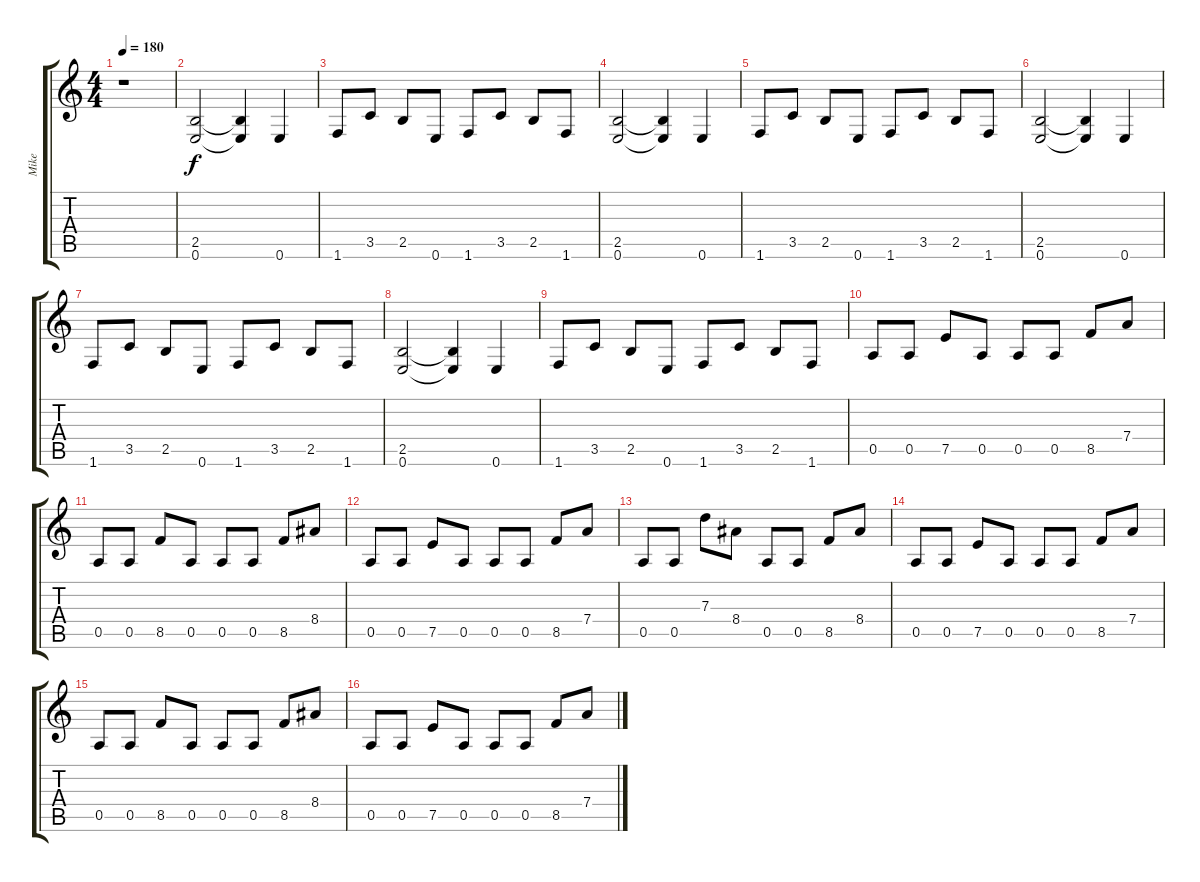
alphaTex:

\track ("Mike" "Mike") {instrument distortionguitar}
\staff {score tabs}
\tuning (E4 B3 G3 D3 A2 E2) {hide}
\ts (4 4)
\tempo 180
\clef g2
\ks c
r.1{dy f instrument distortionguitar} |
(2.5 0.6).2 (2.5{t} 0.6{t}).4 0.6.4 |
1.6.8 3.5.8 2.5.8 0.6.8 1.6.8 3.5.8 2.5.8 1.6.8 |
(2.5 0.6).2 (2.5{t} 0.6{t}).4 0.6.4 |
1.6.8 3.5.8 2.5.8 0.6.8 1.6.8 3.5.8 2.5.8 1.6.8 |
(2.5 0.6).2 (2.5{t} 0.6{t}).4 0.6.4 |
1.6.8 3.5.8 2.5.8 0.6.8 1.6.8 3.5.8 2.5.8 1.6.8 |
(2.5 0.6).2 (2.5{t} 0.6{t}).4 0.6.4 |
1.6.8 3.5.8 2.5.8 0.6.8 1.6.8 3.5.8 2.5.8 1.6.8 |
0.5.8 0.5.8 7.5.8 0.5.8 0.5.8 0.5.8 8.5.8 7.4.8 |
0.5.8 0.5.8 8.5.8 0.5.8 0.5.8 0.5.8 8.5.8 8.4.8 |
0.5.8 0.5.8 7.5.8 0.5.8 0.5.8 0.5.8 8.5.8 7.4.8 |
0.5.8 0.5.8 7.3.8 8.4.8 0.5.8 0.5.8 8.5.8 8.4.8 |
0.5.8 0.5.8 7.5.8 0.5.8 0.5.8 0.5.8 8.5.8 7.4.8 |
0.5.8 0.5.8 8.5.8 0.5.8 0.5.8 0.5.8 8.5.8 8.4.8 |
0.5.8 0.5.8 7.5.8 0.5.8 0.5.8 0.5.8 8.5.8 7.4.8
